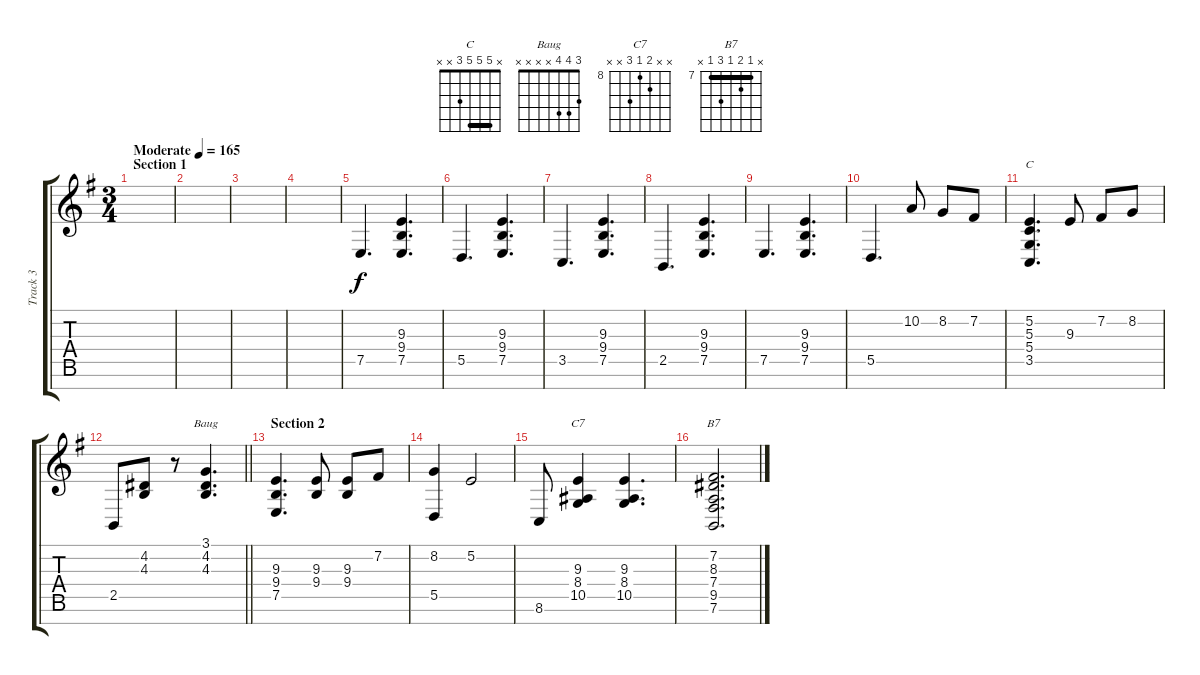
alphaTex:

\track ("Track 3" "Track 3") {instrument acousticgrandpiano}
\staff {score tabs}
\tuning (E4 B3 G3 D3 A2 E2 B1) {hide}
\chord ("C" x 5 5 5 3 x x) {barre 5}
\chord ("Baug" 3 4 4 x x x x)
\chord ("C7" x x 9 8 10 x x) {firstfret 8}
\chord ("B7" x 7 8 7 9 7 x) {firstfret 7 barre 7}
\ts (3 4)
\section ("" "Section 1")
\tempo (165 "Moderate")
\clef g2
\ks g
|
|
|
|
7.5.4{d} (9.3 9.4 7.5).4{d} |
5.5.4{d} (9.3 9.4 7.5).4{d} |
3.5.4{d} (9.3 9.4 7.5).4{d} |
2.5.4{d} (9.3 9.4 7.5).4{d} |
7.5.4{d} (9.3 9.4 7.5).4{d} |
5.5.4{d} 10.2.8 8.2.8 7.2.8 |
(5.2 5.3 5.4 3.5).4{d ch "C"} 9.3.8 7.2.8 8.2.8 |
\barLineRight lightlight
2.5.8 (4.2 4.3).8 r.8 (3.1 4.2 4.3).4{d ch "Baug"} |
\section ("" "Section 2")
(9.3 9.4 7.5).4{d} (9.3 9.4).8 (9.3 9.4).8 7.2.8 |
(8.2 5.5).4 5.2.2 |
8.6.8 (9.3 8.4 10.5).4{ch "C7"} (9.3 8.4 10.5).4{d} |
(7.2 8.3 7.4 9.5 7.6).2{d ch "B7"}
